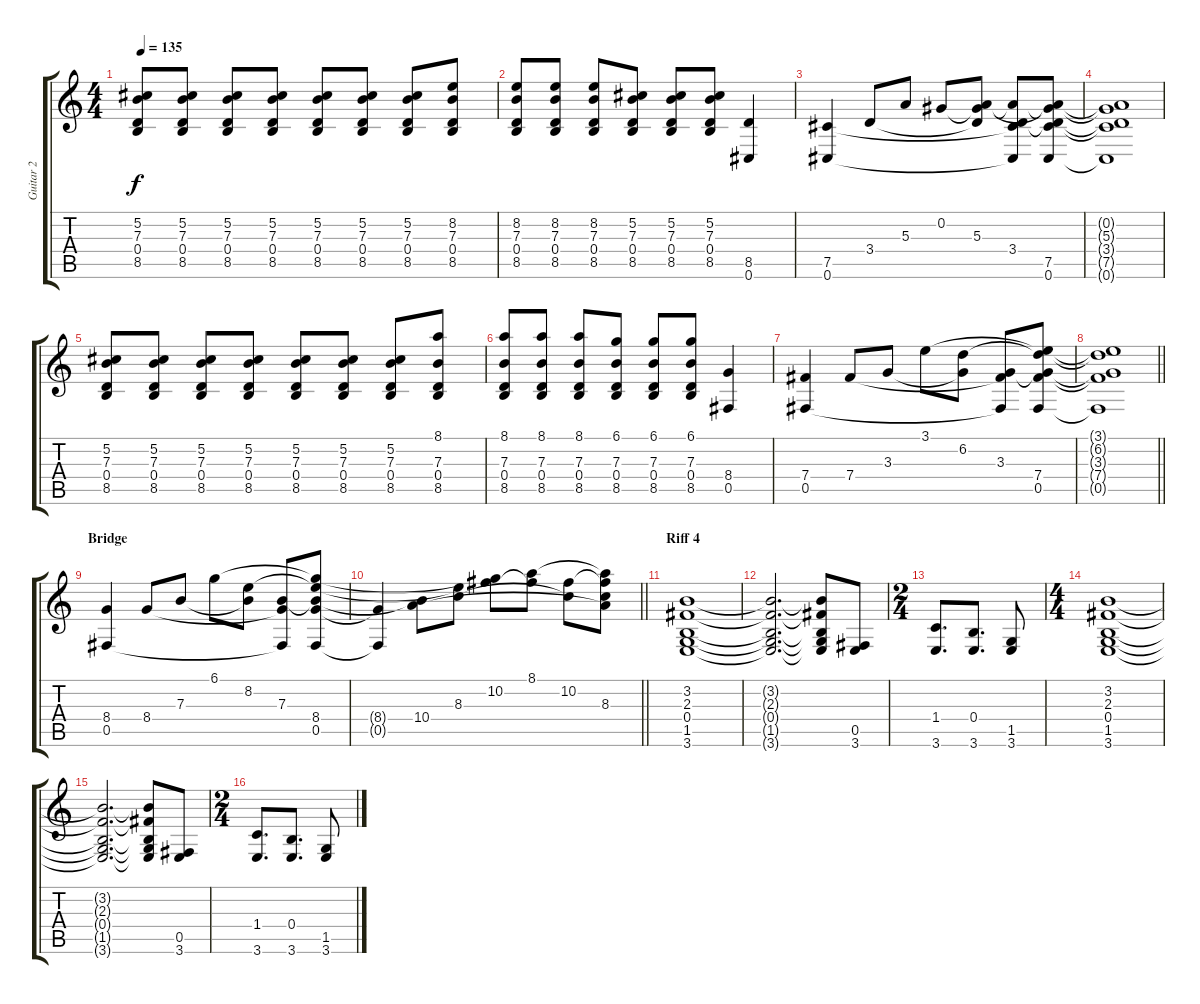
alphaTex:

\track ("Guitar 2" "Guitar 2") {instrument distortionguitar}
\staff {score tabs}
\tuning (Db4 Ab3 E3 B2 Gb2 Db2) {hide}
\ts (4 4)
\tempo 135
\clef g2
\ks c
(5.2 7.3 0.4 8.5).8{dy f} (5.2 7.3 0.4 8.5).8 (5.2 7.3 0.4 8.5).8 (5.2 7.3 0.4 8.5).8 (5.2 7.3 0.4 8.5).8 (5.2 7.3 0.4 8.5).8 (5.2 7.3 0.4 8.5).8 (8.2 7.3 0.4 8.5).8 |
(8.2 7.3 0.4 8.5).8 (8.2 7.3 0.4 8.5).8 (8.2 7.3 0.4 8.5).8 (5.2 7.3 0.4 8.5).8 (5.2 7.3 0.4 8.5).8 (5.2 7.3 0.4 8.5).8 (8.5 0.6).4 |
(7.5 0.6).4 3.4.8 5.3.8 0.2.8 (0.2{t} 5.3 3.4{t}).8 (5.3{t} 3.4 7.5{t} 0.6{t}).8 (0.2{t} 5.3{t} 3.4{t} 7.5 0.6).8 |
(0.2{t} 5.3{t} 3.4{t} 7.5{t} 0.6{t}).1 |
(5.2 7.3 0.4 8.5).8 (5.2 7.3 0.4 8.5).8 (5.2 7.3 0.4 8.5).8 (5.2 7.3 0.4 8.5).8 (5.2 7.3 0.4 8.5).8 (5.2 7.3 0.4 8.5).8 (5.2 7.3 0.4 8.5).8 (8.1 7.3 0.4 8.5).8 |
(8.1 7.3 0.4 8.5).8 (8.1 7.3 0.4 8.5).8 (8.1 7.3 0.4 8.5).8 (6.1 7.3 0.4 8.5).8 (6.1 7.3 0.4 8.5).8 (6.1 7.3 0.4 8.5).8 (8.4 0.5).4 |
(7.4 0.5).4 7.4.8 3.3.8 3.1.8 (6.2 3.3{t}).8 (3.3 7.4{t} 0.5{t}).8 (3.1{t} 6.2{t} 3.3{t} 7.4 0.5).8 |
\barLineRight lightlight
(3.1{t} 6.2{t} 3.3{t} 7.4{t} 0.5{t}).1 |
\section ("" "Bridge")
(8.4 0.5).4 8.4.8 7.3.8 6.1.8 (8.2 7.3{t}).8 (7.3 8.4{t} 0.5{t}).8 (6.1{t} 8.2{t} 7.3{t} 8.4 0.5).8 |
\barLineRight lightlight
(8.4{t} 0.5{t}).4 (7.3{t} 10.4).8 (8.2{t} 8.3).8 (6.1{t} 10.2).8 (8.1 10.2{t}).8 (10.2 8.3{t}).8 (8.1{t} 10.2{t} 8.3 10.4{t}).8 |
\section ("" "Riff 4")
(3.2 2.3 0.4 1.5 3.6).1 |
(3.2{t} 2.3{t} 0.4{t} 1.5{t} 3.6{t}).2{d} (3.2{t} 2.3{t} 0.4{t} 1.5{t} 3.6{t}).8 (0.5 3.6).8 |
\ts (2 4)
(1.4 3.6).8{d} (0.4 3.6).8{d} (1.5 3.6).8 |
\ts (4 4)
(3.2 2.3 0.4 1.5 3.6).1 |
(3.2{t} 2.3{t} 0.4{t} 1.5{t} 3.6{t}).2{d} (3.2{t} 2.3{t} 0.4{t} 1.5{t} 3.6{t}).8 (0.5 3.6).8 |
\ts (2 4)
(1.4 3.6).8{d} (0.4 3.6).8{d} (1.5 3.6).8
